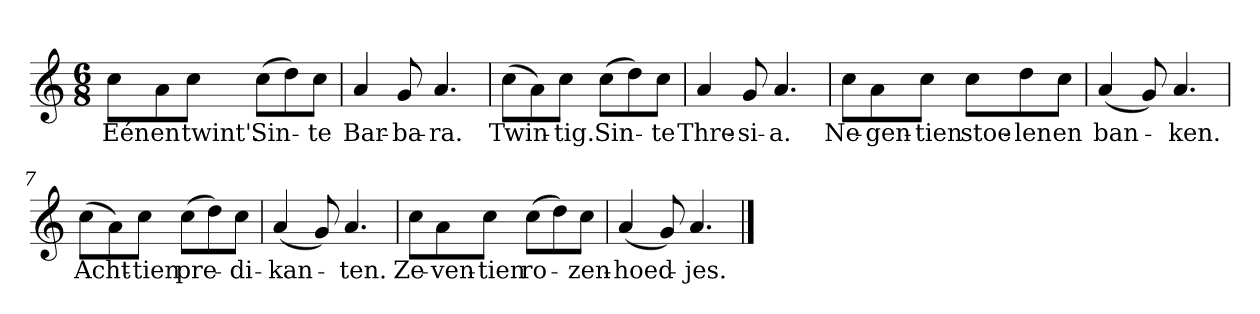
**kern	**text
*part1	*part1
*staff1	*staff1
*clefG2	*
*k[]	*
*a:	*
*M6/8	*
*MM120	*
=1	=1
8cc\L	Eén
8a\	en
8cc\J	twint'.
(8cc\L	Sin-
8dd\)	.
8cc\J	-te
=2	=2
4a	Bar-
8g	-ba-
4.a	-ra.
=3	=3
(8cc\L	Twin-
8a\)	.
8cc\J	-tig.
(8cc\L	Sin-
8dd\)	.
8cc\J	-te
=4	=4
4a	Thre-
8g	-si-
4.a	-a.
=5	=5
8cc\L	Ne-
8a\	-gen-
8cc\J	-tien
8cc\L	stoe-
8dd\	-len
8cc\J	en
=6	=6
(4a	ban-
8g)	.
4.a	-ken.
=7	=7
(8cc\L	Acht-
8a\)	.
8cc\J	-tien
(8cc\L	pre-
8dd\)	.
8cc\J	-di-
=8	=8
(4a	-kan-
8g)	.
4.a	-ten.
=9	=9
8cc\L	Ze-
8a\	-ven-
8cc\J	-tien
(8cc\L	ro-
8dd\)	.
8cc\J	-zen-
=10	=10
(4a	-hoed-
8g)	.
4.a	-jes.
==	==
*-	*-
